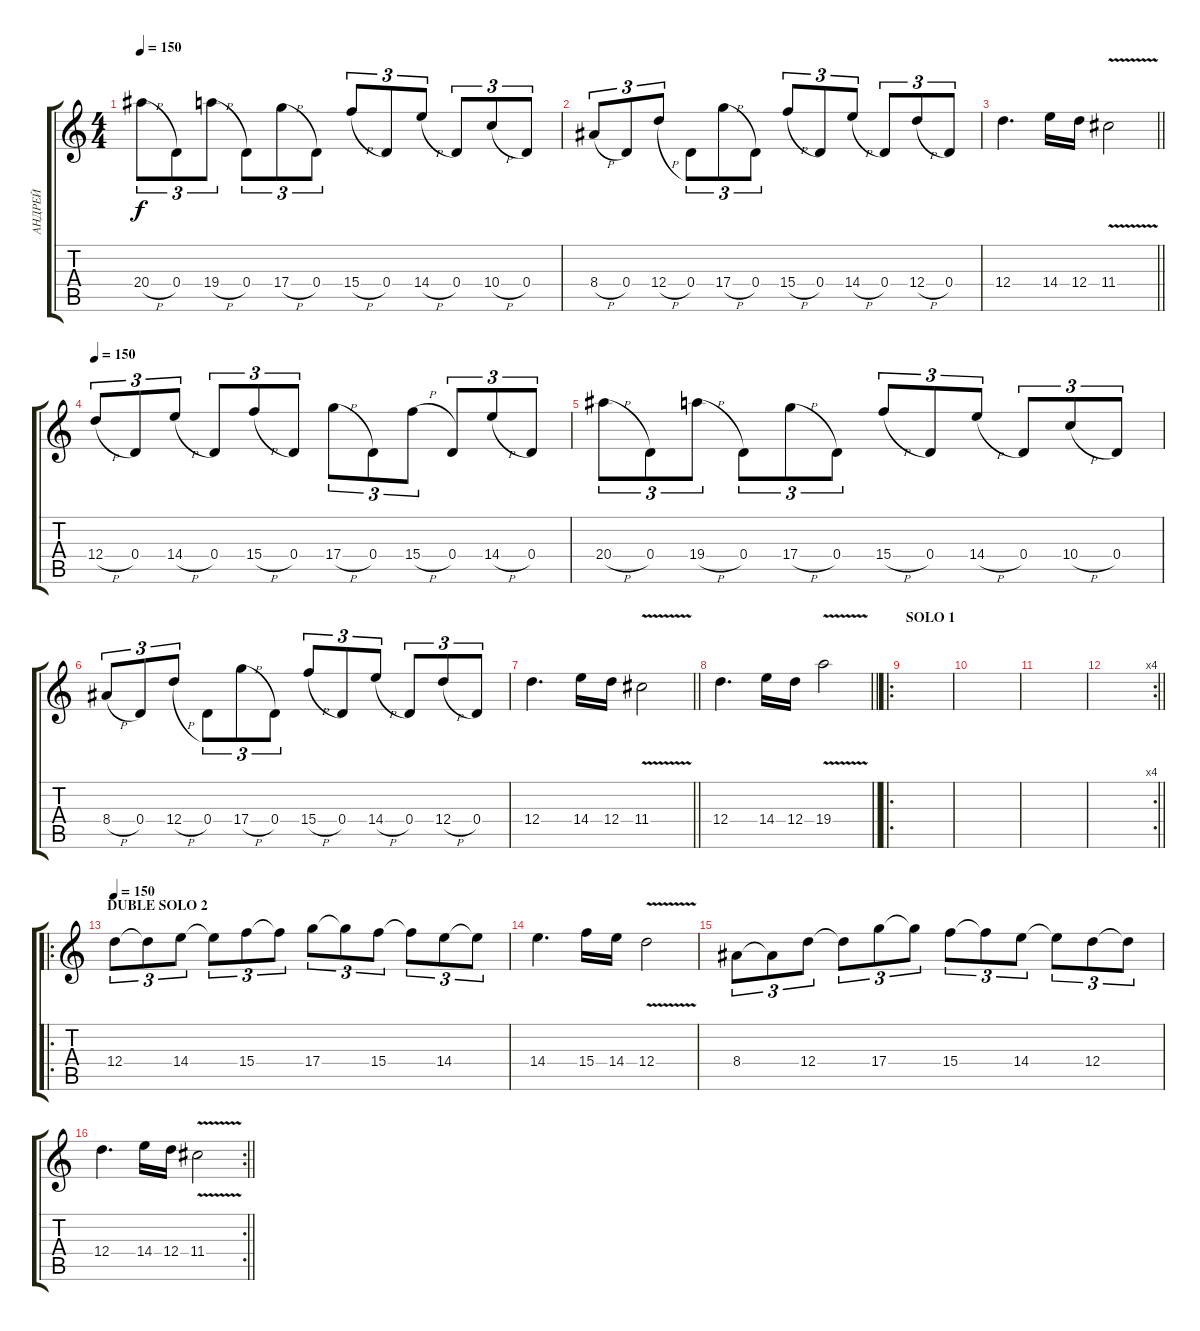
\track ("АНДРЕЙ" "АНДРЕЙ") {instrument distortionguitar}
\staff {score tabs}
\tuning (E4 B3 G3 D3 A2 E2) {hide}
\ts (4 4)
\tempo 150
\clef g2
\ks c
20.4{h}.8{tu (3 2) dy f} 0.4.8{tu (3 2)} 19.4{h}.8{tu (3 2)} 0.4.8{tu (3 2)} 17.4{h}.8{tu (3 2)} 0.4.8{tu (3 2)} 15.4{h}.8{tu (3 2)} 0.4.8{tu (3 2)} 14.4{h}.8{tu (3 2)} 0.4.8{tu (3 2)} 10.4{h}.8{tu (3 2)} 0.4.8{tu (3 2)} |
8.4{h}.8{tu (3 2)} 0.4.8{tu (3 2)} 12.4{h}.8{tu (3 2)} 0.4.8{tu (3 2)} 17.4{h}.8{tu (3 2)} 0.4.8{tu (3 2)} 15.4{h}.8{tu (3 2)} 0.4.8{tu (3 2)} 14.4{h}.8{tu (3 2)} 0.4.8{tu (3 2)} 12.4{h}.8{tu (3 2)} 0.4.8{tu (3 2)} |
\barLineRight lightlight
12.4.4{d} 14.4.16 12.4.16 11.4{v}.2 |
\tempo 150
12.4{h}.8{tu (3 2)} 0.4.8{tu (3 2)} 14.4{h}.8{tu (3 2)} 0.4.8{tu (3 2)} 15.4{h}.8{tu (3 2)} 0.4.8{tu (3 2)} 17.4{h}.8{tu (3 2)} 0.4.8{tu (3 2)} 15.4{h}.8{tu (3 2)} 0.4.8{tu (3 2)} 14.4{h}.8{tu (3 2)} 0.4.8{tu (3 2)} |
20.4{h}.8{tu (3 2)} 0.4.8{tu (3 2)} 19.4{h}.8{tu (3 2)} 0.4.8{tu (3 2)} 17.4{h}.8{tu (3 2)} 0.4.8{tu (3 2)} 15.4{h}.8{tu (3 2)} 0.4.8{tu (3 2)} 14.4{h}.8{tu (3 2)} 0.4.8{tu (3 2)} 10.4{h}.8{tu (3 2)} 0.4.8{tu (3 2)} |
8.4{h}.8{tu (3 2)} 0.4.8{tu (3 2)} 12.4{h}.8{tu (3 2)} 0.4.8{tu (3 2)} 17.4{h}.8{tu (3 2)} 0.4.8{tu (3 2)} 15.4{h}.8{tu (3 2)} 0.4.8{tu (3 2)} 14.4{h}.8{tu (3 2)} 0.4.8{tu (3 2)} 12.4{h}.8{tu (3 2)} 0.4.8{tu (3 2)} |
\barLineRight lightlight
12.4.4{d} 14.4.16 12.4.16 11.4{v}.2 |
\barLineRight lightlight
12.4.4{d} 14.4.16 12.4.16 19.4{v}.2 |
\ro
\section ("" "SOLO 1")
|
|
|
\rc 4
\barLineRight lightlight
|
\ro
\section ("" "DUBLE SOLO 2")
\tempo 150
12.4.8{tu (3 2)} 12.4{t}.8{tu (3 2)} 14.4.8{tu (3 2)} 14.4{t}.8{tu (3 2)} 15.4.8{tu (3 2)} 15.4{t}.8{tu (3 2)} 17.4.8{tu (3 2)} 17.4{t}.8{tu (3 2)} 15.4.8{tu (3 2)} 15.4{t}.8{tu (3 2)} 14.4.8{tu (3 2)} 14.4{t}.8{tu (3 2)} |
14.4.4{d} 15.4.16 14.4.16 12.4{v}.2 |
8.4.8{tu (3 2)} 8.4{t}.8{tu (3 2)} 12.4.8{tu (3 2)} 12.4{t}.8{tu (3 2)} 17.4.8{tu (3 2)} 17.4{t}.8{tu (3 2)} 15.4.8{tu (3 2)} 15.4{t}.8{tu (3 2)} 14.4.8{tu (3 2)} 14.4{t}.8{tu (3 2)} 12.4.8{tu (3 2)} 12.4{t}.8{tu (3 2)} |
\rc 2
\barLineRight lightlight
12.4.4{d} 14.4.16 12.4.16 11.4{v}.2
